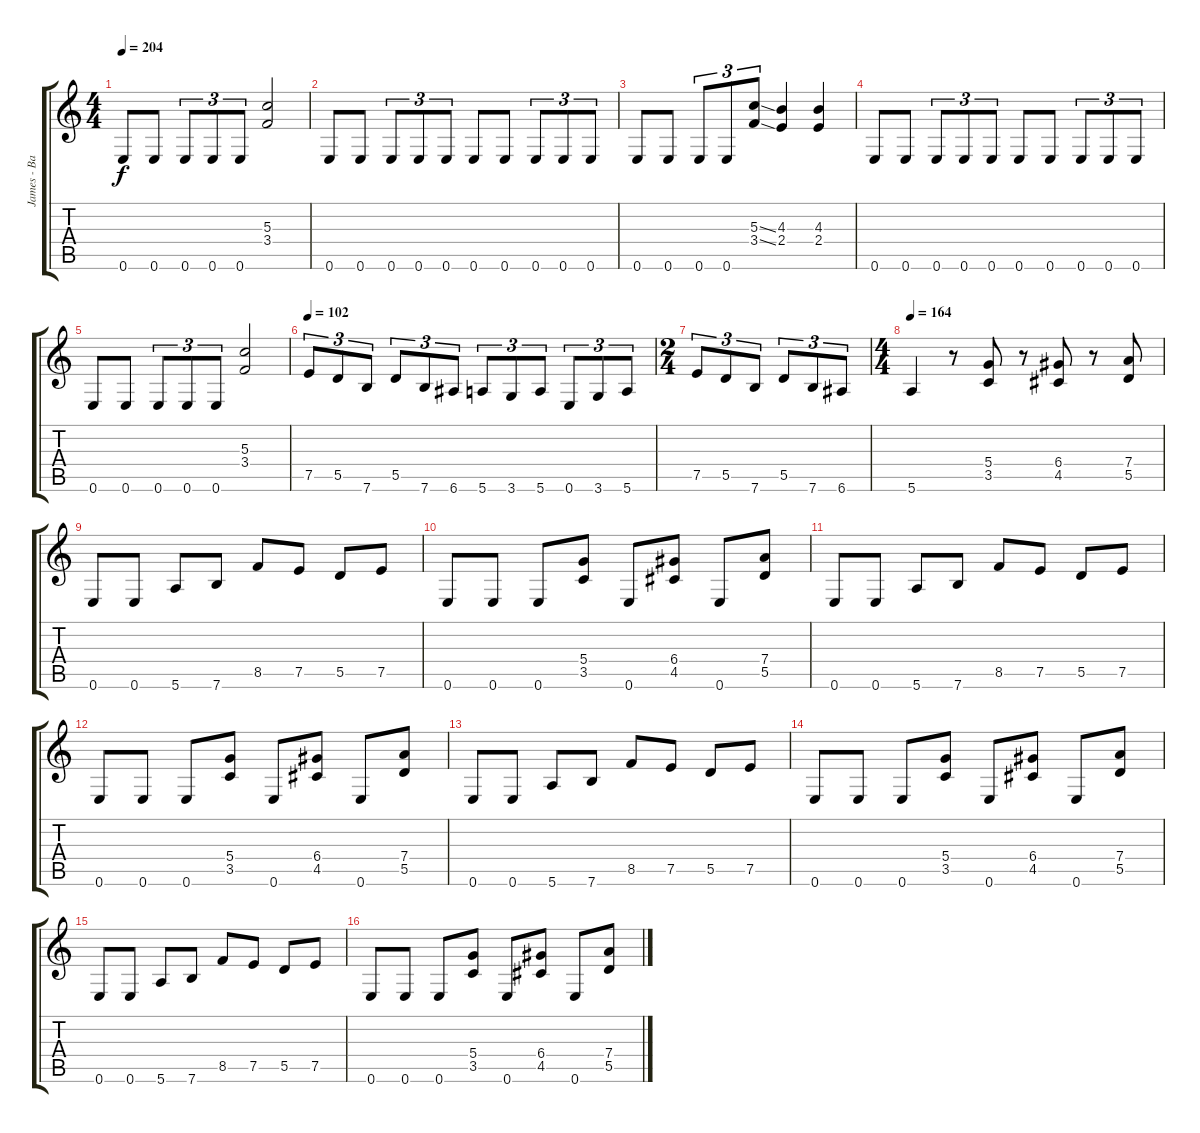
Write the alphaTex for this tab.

\track ("James - Back Guitar" "James - Ba") {instrument overdrivenguitar}
\staff {score tabs}
\tuning (E4 B3 G3 D3 A2 E2) {hide}
\ts (4 4)
\tempo 204
\clef g2
\ks c
0.6.8{dy f} 0.6.8 0.6.8{tu (3 2)} 0.6.8{tu (3 2)} 0.6.8{tu (3 2)} (5.3 3.4).2 |
0.6.8 0.6.8 0.6.8{tu (3 2)} 0.6.8{tu (3 2)} 0.6.8{tu (3 2)} 0.6.8 0.6.8 0.6.8{tu (3 2)} 0.6.8{tu (3 2)} 0.6.8{tu (3 2)} |
0.6.8 0.6.8 0.6.8{tu (3 2)} 0.6.8{tu (3 2)} (5.3{ss} 3.4{ss}).8{tu (3 2)} (4.3 2.4).4 (4.3 2.4).4 |
0.6.8 0.6.8 0.6.8{tu (3 2)} 0.6.8{tu (3 2)} 0.6.8{tu (3 2)} 0.6.8 0.6.8 0.6.8{tu (3 2)} 0.6.8{tu (3 2)} 0.6.8{tu (3 2)} |
0.6.8 0.6.8 0.6.8{tu (3 2)} 0.6.8{tu (3 2)} 0.6.8{tu (3 2)} (5.3 3.4).2 |
\tempo 102
7.5.8{tu (3 2)} 5.5.8{tu (3 2)} 7.6.8{tu (3 2)} 5.5.8{tu (3 2)} 7.6.8{tu (3 2)} 6.6.8{tu (3 2)} 5.6.8{tu (3 2)} 3.6.8{tu (3 2)} 5.6.8{tu (3 2)} 0.6.8{tu (3 2)} 3.6.8{tu (3 2)} 5.6.8{tu (3 2)} |
\ts (2 4)
7.5.8{tu (3 2)} 5.5.8{tu (3 2)} 7.6.8{tu (3 2)} 5.5.8{tu (3 2)} 7.6.8{tu (3 2)} 6.6.8{tu (3 2)} |
\ts (4 4)
\tempo 164
5.6.4 r.8 (5.4 3.5).8 r.8 (6.4 4.5).8 r.8 (7.4 5.5).8 |
0.6.8 0.6.8 5.6.8 7.6.8 8.5.8 7.5.8 5.5.8 7.5.8 |
0.6.8 0.6.8 0.6.8 (5.4 3.5).8 0.6.8 (6.4 4.5).8 0.6.8 (7.4 5.5).8 |
0.6.8 0.6.8 5.6.8 7.6.8 8.5.8 7.5.8 5.5.8 7.5.8 |
0.6.8 0.6.8 0.6.8 (5.4 3.5).8 0.6.8 (6.4 4.5).8 0.6.8 (7.4 5.5).8 |
0.6.8 0.6.8 5.6.8 7.6.8 8.5.8 7.5.8 5.5.8 7.5.8 |
0.6.8 0.6.8 0.6.8 (5.4 3.5).8 0.6.8 (6.4 4.5).8 0.6.8 (7.4 5.5).8 |
0.6.8 0.6.8 5.6.8 7.6.8 8.5.8 7.5.8 5.5.8 7.5.8 |
0.6.8 0.6.8 0.6.8 (5.4 3.5).8 0.6.8 (6.4 4.5).8 0.6.8 (7.4 5.5).8
